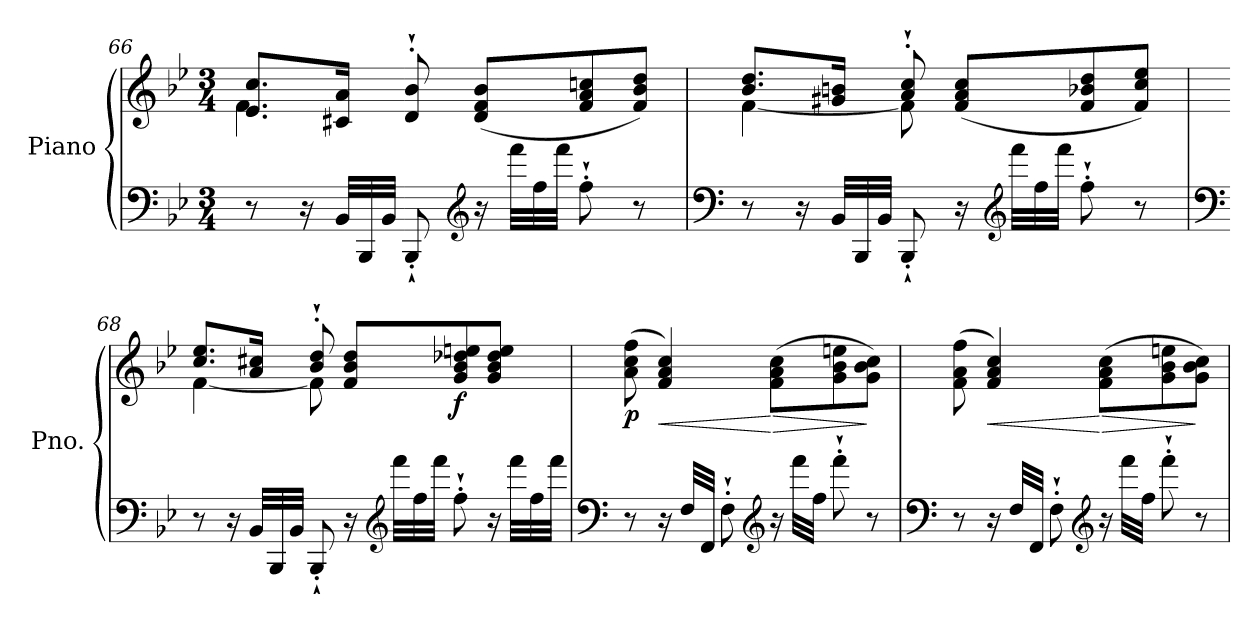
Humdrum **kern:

**kern	**kern	**dynam
*part1	*part1	*part1
*staff2	*staff1	*staff1/2
*I"Piano	*	*
*I'Pno.	*	*
*clefF4	*clefG2	*
*k[b-e-]	*k[b-e-]	*
*M3/4	*M3/4	*
=66	=66	=66
*	*^	*
8r	8.e-/ 8.cc/L	4.f\	.
16r	.	.	.
*Xtuplet	*	*	*
48BB-/LLL	16c#X/ 16a/Jk	.	.
48BBB-/	.	.	.
48BB-/JJJ	.	.	.
8BBB-`'/	8d/`' 8b-/`'	.	.
*clefG2	*	*	*
16r	(>8d/ 8f/ 8b-/L	4.ryy	.
48fff\LLL	.	.	.
48ff\	.	.	.
48fff\JJJ	.	.	.
!	!	!	!LO:DY:b
8ff'`\	8f/ 8a/ 8ccn/	.	other-dynamics
8r	8f/ 8b-/ 8dd/J)	.	.
=67	=67	=67	=67
*clefF4	*	*	*
8r	8.b-/ 8.dd/L	[4f\	.
16r	.	.	.
48BB-/LLL	16g#X/ 16bn/Jk	.	.
48BBB-/	.	.	.
48BB-/JJJ	.	.	.
8BBB-`'/	8a/`' 8cc/`'	8f\]	.
16r	(8f/ 8a/ 8cc/L	4.ryy	.
*clefG2	*	*	*
48fff\LLL	.	.	.
48ff\	.	.	.
48fff\JJJ	.	.	.
8ff'`\	8f/ 8b-X/ 8dd/	.	.
8r	8f/ 8cc/ 8ee-/J)	.	.
!!LO:LB:g=z	!!
=68	=68	=68	=68
*clefF4	*	*	*
8r	8.cc/ 8.ee-/L	[4f\	.
16r	.	.	.
48BB-/LLL	16a/ 16cc#X/Jk	.	.
48BBB-/	.	.	.
48BB-/JJJ	.	.	.
8BBB-`'/	8b-/`' 8dd/`'	8f\]	.
16r	8f/ 8b-/ 8dd/L	4.ryy	.
*clefG2	*	*	*
48fff\LLL	.	.	.
48ff\	.	.	.
48fff\JJJ	.	.	.
!	!	!	!LO:DY:b
8ff'`\	8g/ 8b-/ 8dd-X/ 8een/	.	f
16r	8g/ 8b-/ 8dd-/ 8ee/J	.	.
48fff\LLL	.	.	.
48ff\	.	.	.
48fff\JJJ	.	.	.
*	*v	*v	*
=69	=69	=69
*clefF4	*	*
!	!	!LO:DY:b
8r	(8a\ 8cc\ 8ff\	p
!	!	!LO:HP:b
16r	4f/ 4a/ 4cc/)	<
32F/LLL	.	.
32FF/JJJ	.	.
8F`'\	.	.
*clefG2	*	*
!	!	!LO:HP:n=1:b
16r	(>8f\ 8a\ 8cc\L	[ >
32fff\LLL	.	.
32ff\JJJ	.	.
8fff`'\	8g\ 8b-\ 8een\	.
8r	8g\ 8b-\ 8cc\J)	]
=70	=70	=70
*clefF4	*	*
8r	(8f\ 8a\ 8ff\	.
!	!	!LO:HP:b
16r	4f/ 4a/ 4cc/)	<
32F/LLL	.	.
32FF/JJJ	.	.
8F`'\	.	.
*clefG2	*	*
!	!	!LO:HP:n=1:b
16r	(>8f\ 8a\ 8cc\L	[ >
32fff\LLL	.	.
32ff\JJJ	.	.
8fff`'\	8g\ 8b-\ 8een\	.
8r	8g\ 8b-\ 8cc\J)	]
=	=	=
*-	*-	*-
